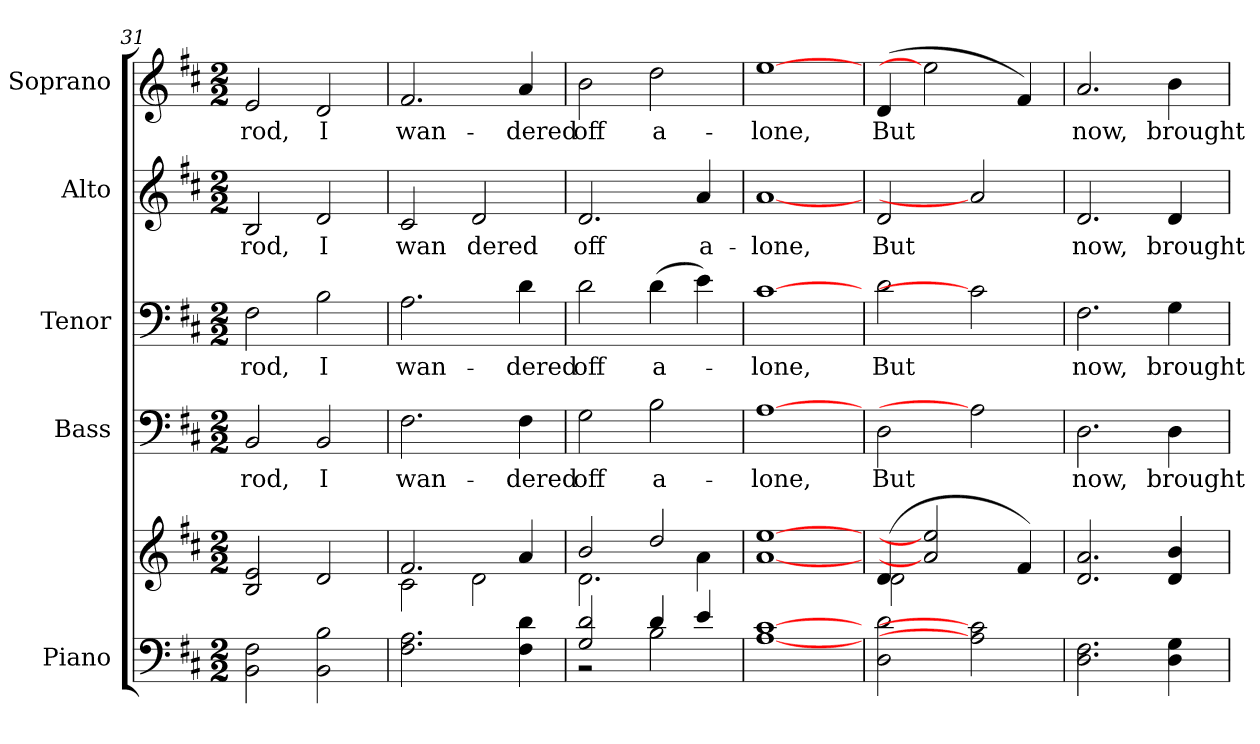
**kern	**kern	**kern	**text	**kern	**text	**kern	**text	**kern	**text
*part5	*part5	*part4	*part4	*part3	*part3	*part2	*part2	*part1	*part1
*staff6	*staff5	*staff4	*staff4	*staff3	*staff3	*staff2	*staff2	*staff1	*staff1
*I"Piano	*	*I"Bass	*	*I"Tenor	*	*I"Alto	*	*I"Soprano	*
*I'Pno.	*	*I'B.	*	*I'T.	*	*I'A.	*	*I'S.	*
*clefF4	*clefG2	*clefF4	*	*clefF4	*	*clefG2	*	*clefG2	*
*k[f#c#]	*k[f#c#]	*k[f#c#]	*	*k[f#c#]	*	*k[f#c#]	*	*k[f#c#]	*
*D:	*D:	*D:	*	*D:	*	*D:	*	*D:	*
*M2/2	*M2/2	*M2/2	*	*M2/2	*	*M2/2	*	*M2/2	*
=31	=31	=31	=31	=31	=31	=31	=31	=31	=31
!	!	!	!LO:LY:b:color=#000000	!	!	!	!	!	!
!	!	!	!	!	!LO:LY:b:color=#000000	!	!	!	!
!	!	!	!	!	!	!	!LO:LY:b:color=#000000	!	!
!	!	!	!	!	!	!	!	!	!LO:LY:b:color=#000000
2BBi\ 2F#i	2Bi/ 2ei	2BBi/	rod,	2F#i\	rod,	2Bi/	rod,	2ei/	rod,
!	!	!	!LO:LY:b:color=#000000	!	!	!	!	!	!
!	!	!	!	!	!LO:LY:b:color=#000000	!	!	!	!
!	!	!	!	!	!	!	!LO:LY:b:color=#000000	!	!
!	!	!	!	!	!	!	!	!	!LO:LY:b:color=#000000
2BBi\ 2Bi	2di/	2BBi/	I	2Bi\	I	2di/	I	2di/	I
!!LO:PB:g=z
=32	=32	=32	=32	=32	=32	=32	=32	=32	=32
*	*^	*	*	*	*	*	*	*	*
!	!	!	!	!LO:LY:b:color=#000000	!	!	!	!	!	!
!	!	!	!	!	!	!LO:LY:b:color=#000000	!	!	!	!
!	!	!	!	!	!	!	!	!LO:LY:b:color=#000000	!	!
!	!	!	!	!	!	!	!	!	!	!LO:LY:b:color=#000000
2.F#i\ 2.Ai	2.f#i/	2c#i\	2.F#i\	wan-	2.Ai\	wan-	2c#i/	wan	2.f#i/	wan-
!	!	!	!	!	!	!	!	!LO:LY:b:color=#000000	!	!
.	.	2di\	.	.	.	.	2di/	dered	.	.
!	!	!	!	!LO:LY:b:color=#000000	!	!	!	!	!	!
!	!	!	!	!	!	!LO:LY:b:color=#000000	!	!	!	!
!	!	!	!	!	!	!	!	!	!	!LO:LY:b:color=#000000
4F#i\ 4di	4ai/	.	4F#i\	-dered	4di\	-dered	.	.	4ai/	-dered
=33	=33	=33	=33	=33	=33	=33	=33	=33	=33	=33
*^	*	*	*	*	*	*	*	*	*	*
!	!	!	!	!	!LO:LY:b:color=#000000	!	!	!	!	!	!
!	!	!	!	!	!	!	!LO:LY:b:color=#000000	!	!	!	!
!	!	!	!	!	!	!	!	!	!LO:LY:b:color=#000000	!	!
!	!	!	!	!	!	!	!	!	!	!	!LO:LY:b:color=#000000
2Gi/ 2di	2r	2bi/	2.di\	2Gi\	off	2di\	off	2.di/	off	2bi\	off
!	!	!	!	!	!LO:LY:b:color=#000000	!	!	!	!	!	!
!	!	!	!	!	!	!	!LO:LY:b:color=#000000	!	!	!	!
!	!	!	!	!	!	!	!	!	!	!	!LO:LY:b:color=#000000
4di/	2Bi\	2ddi/	.	2Bi\	a-	(4di\	a-	.	.	2ddi\	a-
!	!	!	!	!	!	!	!	!	!LO:LY:b:color=#000000	!	!
4ei/	.	.	4ai\	.	.	4ei\)	.	4ai/	a-	.	.
*v	*v	*	*	*	*	*	*	*	*	*	*
*	*v	*v	*	*	*	*	*	*	*	*
=34	=34	=34	=34	=34	=34	=34	=34	=34	=34
*	*^	*	*	*	*	*	*	*	*
!	!	!	!	!LO:LY:b:color=#000000	!	!	!	!	!	!
*	*v	*v	*	*	*	*	*	*	*	*
*	*^	*	*	*	*	*	*	*	*
!	!	!	!	!	!	!LO:LY:b:color=#000000	!	!	!	!
*	*v	*v	*	*	*	*	*	*	*	*
*	*^	*	*	*	*	*	*	*	*
!	!	!	!	!	!	!	!	!LO:LY:b:color=#000000	!	!
*	*v	*v	*	*	*	*	*	*	*	*
*	*^	*	*	*	*	*	*	*	*
!	!	!	!	!	!	!	!	!	!	!LO:LY:b:color=#000000
*	*v	*v	*	*	*	*	*	*	*	*
[1Ai [1c#i	[1ai [1eei	[1Ai	-lone,	[1c#i	-lone,	[1ai	-lone,	[1eei	-lone,
=35	=35	=35	=35	=35	=35	=35	=35	=35	=35
*	*^	*	*	*	*	*	*	*	*
!	!	!	!	!LO:LY:b:color=#000000	!	!	!	!	!	!
!	!	!	!	!	!	!LO:LY:b:color=#000000	!	!	!	!
!	!	!	!	!	!	!	!	!LO:LY:b:color=#000000	!	!
!	!	!	!	!	!	!	!	!	!	!LO:LY:b:color=#000000
2Di\ 2di	(4di/	2di\	2Di\	But	2di\	But	2di/	But	(4di/	But
.	2ai] 2eei]	.	.	.	.	.	.	.	2eei]	.
2Ai] 2c#i]	.	2ryy	2Ai]	.	2c#i]	.	2ai]	.	.	.
.	4f#i/)	.	.	.	.	.	.	.	4f#i/)	.
*	*v	*v	*	*	*	*	*	*	*	*
=36	=36	=36	=36	=36	=36	=36	=36	=36	=36
!	!	!	!LO:LY:b:color=#000000	!	!	!	!	!	!
!	!	!	!	!	!LO:LY:b:color=#000000	!	!	!	!
!	!	!	!	!	!	!	!LO:LY:b:color=#000000	!	!
!	!	!	!	!	!	!	!	!	!LO:LY:b:color=#000000
2.Di\ 2.F#i	2.di/ 2.ai	2.Di\	now,	2.F#i\	now,	2.di/	now,	2.ai/	now,
!	!	!	!LO:LY:b:color=#000000	!	!	!	!	!	!
!	!	!	!	!	!LO:LY:b:color=#000000	!	!	!	!
!	!	!	!	!	!	!	!LO:LY:b:color=#000000	!	!
!	!	!	!	!	!	!	!	!	!LO:LY:b:color=#000000
4Di\ 4Gi	4di/ 4bi	4Di\	brought	4Gi\	brought	4di/	brought	4bi\	brought
=	=	=	=	=	=	=	=	=	=
*-	*-	*-	*-	*-	*-	*-	*-	*-	*-
